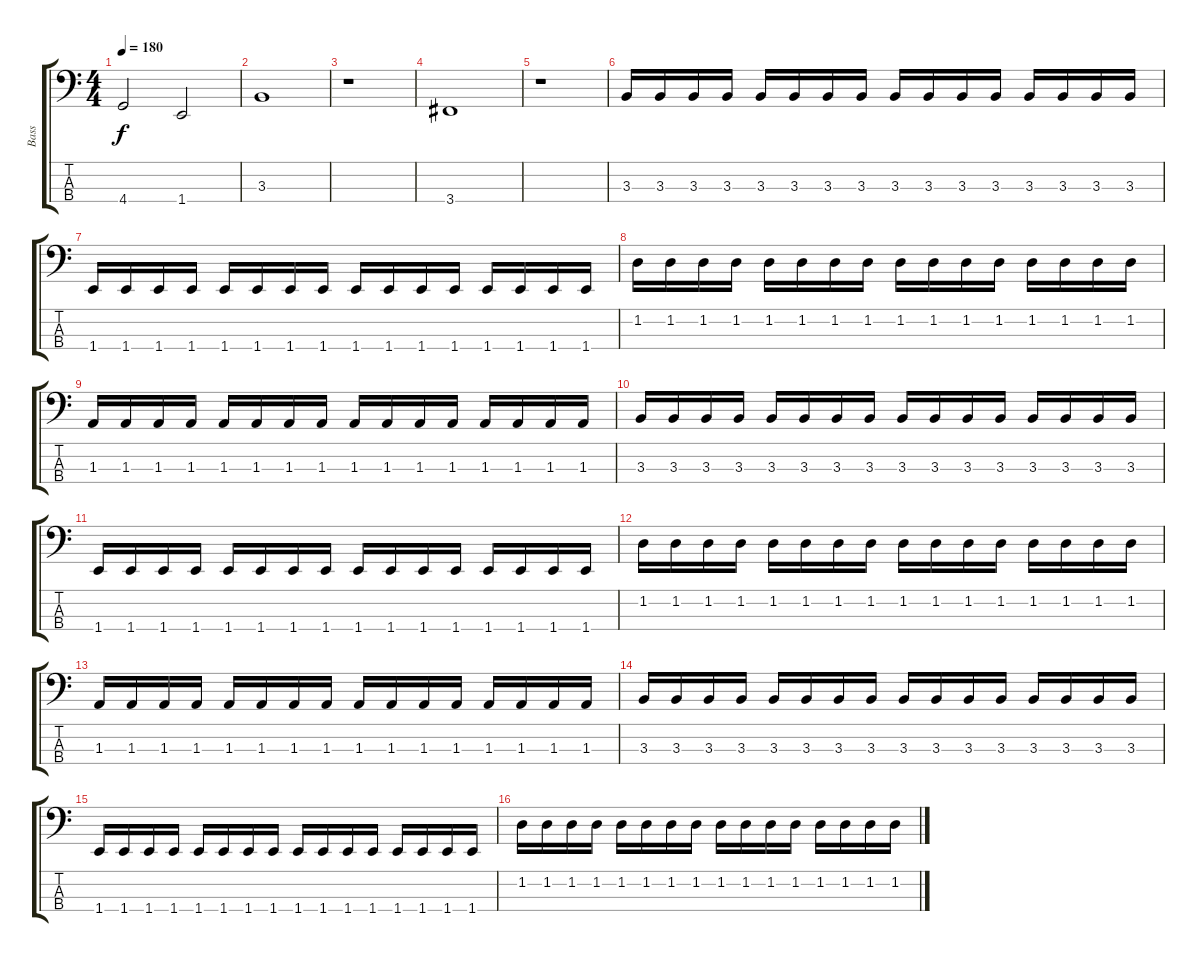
\track ("Bass" "Bass") {instrument electricbasspick}
\staff {score tabs}
\tuning (Gb2 Db2 Ab1 Eb1) {hide}
\ts (4 4)
\tempo 180
\clef f4
\ks c
4.4.2{dy f} 1.4.2 |
3.3.1 |
r.1 |
3.4.1 |
r.1 |
3.3.16 3.3.16 3.3.16 3.3.16 3.3.16 3.3.16 3.3.16 3.3.16 3.3.16 3.3.16 3.3.16 3.3.16 3.3.16 3.3.16 3.3.16 3.3.16 |
1.4.16 1.4.16 1.4.16 1.4.16 1.4.16 1.4.16 1.4.16 1.4.16 1.4.16 1.4.16 1.4.16 1.4.16 1.4.16 1.4.16 1.4.16 1.4.16 |
1.2.16 1.2.16 1.2.16 1.2.16 1.2.16 1.2.16 1.2.16 1.2.16 1.2.16 1.2.16 1.2.16 1.2.16 1.2.16 1.2.16 1.2.16 1.2.16 |
1.3.16 1.3.16 1.3.16 1.3.16 1.3.16 1.3.16 1.3.16 1.3.16 1.3.16 1.3.16 1.3.16 1.3.16 1.3.16 1.3.16 1.3.16 1.3.16 |
3.3.16 3.3.16 3.3.16 3.3.16 3.3.16 3.3.16 3.3.16 3.3.16 3.3.16 3.3.16 3.3.16 3.3.16 3.3.16 3.3.16 3.3.16 3.3.16 |
1.4.16 1.4.16 1.4.16 1.4.16 1.4.16 1.4.16 1.4.16 1.4.16 1.4.16 1.4.16 1.4.16 1.4.16 1.4.16 1.4.16 1.4.16 1.4.16 |
1.2.16 1.2.16 1.2.16 1.2.16 1.2.16 1.2.16 1.2.16 1.2.16 1.2.16 1.2.16 1.2.16 1.2.16 1.2.16 1.2.16 1.2.16 1.2.16 |
1.3.16 1.3.16 1.3.16 1.3.16 1.3.16 1.3.16 1.3.16 1.3.16 1.3.16 1.3.16 1.3.16 1.3.16 1.3.16 1.3.16 1.3.16 1.3.16 |
3.3.16 3.3.16 3.3.16 3.3.16 3.3.16 3.3.16 3.3.16 3.3.16 3.3.16 3.3.16 3.3.16 3.3.16 3.3.16 3.3.16 3.3.16 3.3.16 |
1.4.16 1.4.16 1.4.16 1.4.16 1.4.16 1.4.16 1.4.16 1.4.16 1.4.16 1.4.16 1.4.16 1.4.16 1.4.16 1.4.16 1.4.16 1.4.16 |
1.2.16 1.2.16 1.2.16 1.2.16 1.2.16 1.2.16 1.2.16 1.2.16 1.2.16 1.2.16 1.2.16 1.2.16 1.2.16 1.2.16 1.2.16 1.2.16
